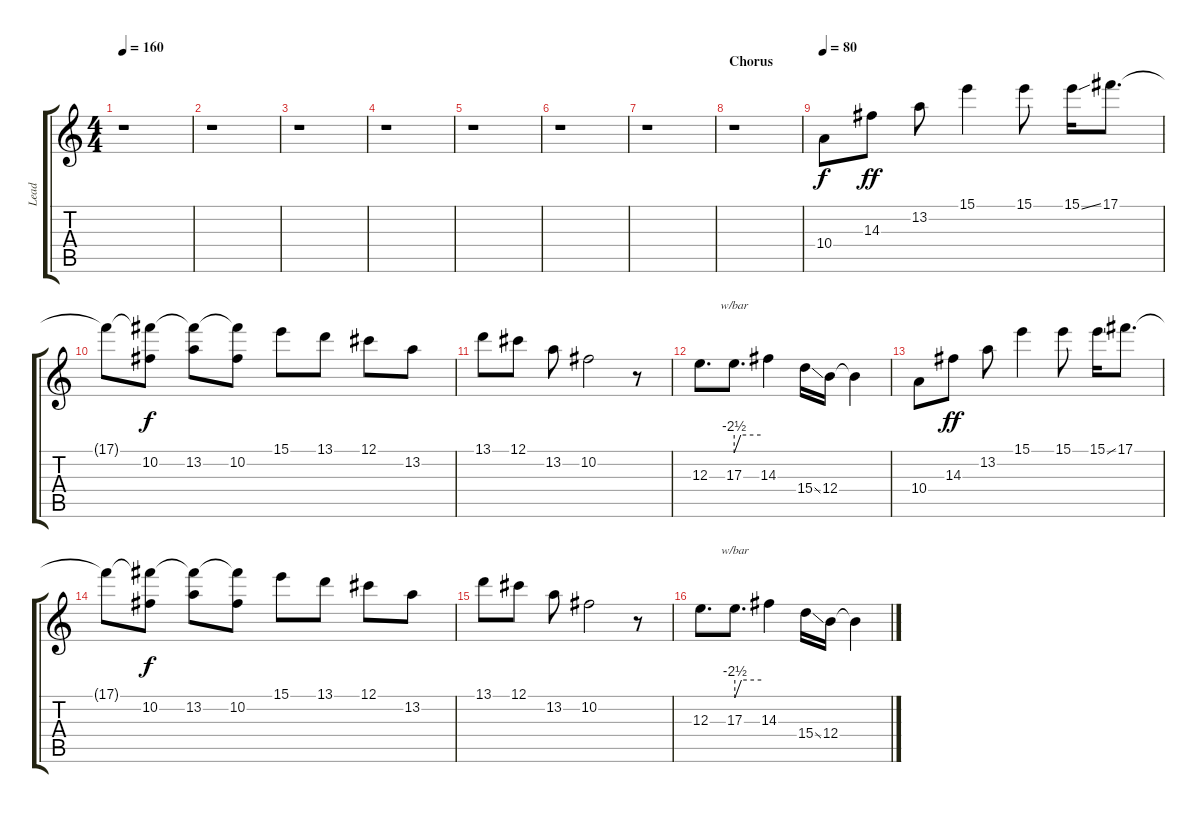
\track ("Lead" "Lead") {instrument distortionguitar}
\staff {score tabs}
\tuning (Db4 Ab3 E3 B2 Gb2 B1) {hide}
\ts (4 4)
\tempo 160
\clef g2
\ks c
r.1{dy f} |
r.1 |
r.1 |
r.1 |
r.1 |
r.1 |
r.1 |
\section ("" "Chorus")
r.1 |
\tempo 80
10.4.8 14.3.8{dy ff} 13.2.8 15.1.4 15.1.8 15.1{ss}.16 17.1.8{d} |
17.1{t}.8 (17.1{t} 10.2).8{dy f} (17.1{t} 13.2).8 (17.1{t} 10.2).8 15.1.8 13.1.8 12.1.8 13.2.8 |
13.1.8 12.1.8 13.2.8 10.2.2 r.8 |
12.3.8{d} 17.3.8{d tbe (custom default 0 -10 15 0 60 0)} 14.3.4 15.4{ss}.16 12.4.16 12.4{t}.4 |
10.4.8 14.3.8{dy ff} 13.2.8 15.1.4 15.1.8 15.1{ss}.16 17.1.8{d} |
17.1{t}.8 (17.1{t} 10.2).8{dy f} (17.1{t} 13.2).8 (17.1{t} 10.2).8 15.1.8 13.1.8 12.1.8 13.2.8 |
13.1.8 12.1.8 13.2.8 10.2.2 r.8 |
12.3.8{d} 17.3.8{d tbe (custom default 0 -10 15 0 60 0)} 14.3.4 15.4{ss}.16 12.4.16 12.4{t}.4
